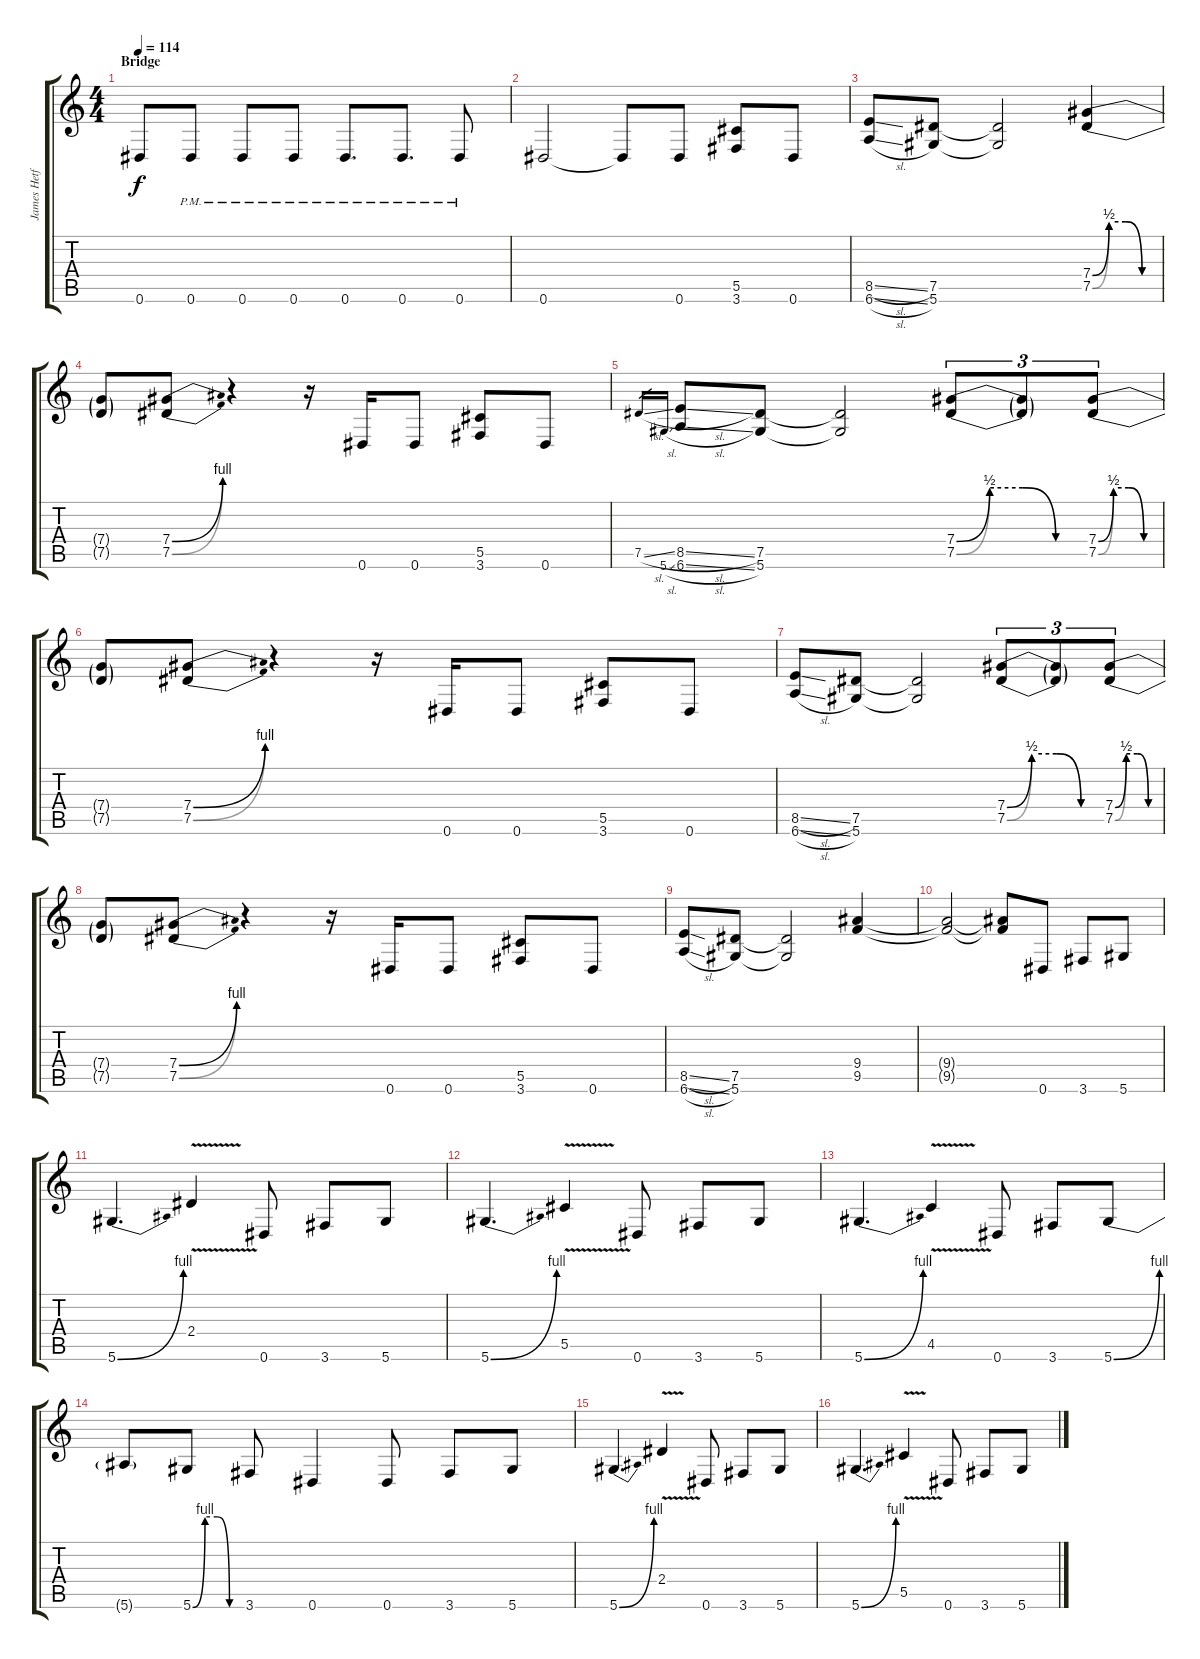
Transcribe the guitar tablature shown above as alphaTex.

\track ("James Hetfield" "James Hetf") {instrument distortionguitar}
\staff {score tabs}
\tuning (Eb4 Bb3 Gb3 Db3 Ab2 Eb2) {hide}
\ts (4 4)
\section ("" "Bridge")
\tempo 114
\clef g2
\ks c
0.6{t}.8{dy f} 0.6{pm}.8 0.6{pm}.8 0.6{pm}.8 0.6{pm}.8{d} 0.6{pm}.8{d} 0.6{pm}.8 |
0.6.2 0.6{t}.8 0.6.8 (5.5 3.6).8 0.6.8 |
(8.5{sl} 6.6{sl}).8 (7.5 5.6).8 (7.5{t} 5.6{t}).2 (7.4{be (custom 0 0 15 2 30 2 45 0 60 0)} 7.5{be (custom 0 0 15 2 30 2 45 0 60 0)}).4 |
(7.4{t} 7.5{t}).8 (7.4{be (bend 0 0 60 4)} 7.5{be (bend 0 0 60 4)}).8 r.4 r.16 0.6.16 0.6.8 (5.5 3.6).8 0.6.8 |
7.5{sl}.16{gr} 5.6{sl}.16{gr} (8.5{sl} 6.6{sl}).8 (7.5 5.6).8 (7.5{t} 5.6{t}).2 (7.4{be (custom 0 0 15 2 30 2 45 0 60 0)} 7.5{be (custom 0 0 15 2 30 2 45 0 60 0)}).8{tu (3 2)} (7.4{t} 7.5{t}).8{tu (3 2)} (7.4{be (custom 0 0 15 2 30 2 45 0 60 0)} 7.5{be (custom 0 0 15 2 30 2 45 0 60 0)}).8{tu (3 2)} |
(7.4{t} 7.5{t}).8 (7.4{be (bend 0 0 60 4)} 7.5{be (bend 0 0 60 4)}).8 r.4 r.16 0.6.16 0.6.8 (5.5 3.6).8 0.6.8 |
(8.5{sl} 6.6{sl}).8 (7.5 5.6).8 (7.5{t} 5.6{t}).2 (7.4{be (custom 0 0 15 2 30 2 45 0 60 0)} 7.5{be (custom 0 0 15 2 30 2 45 0 60 0)}).8{tu (3 2)} (7.4{t} 7.5{t}).8{tu (3 2)} (7.4{be (custom 0 0 15 2 30 2 45 0 60 0)} 7.5{be (custom 0 0 15 2 30 2 45 0 60 0)}).8{tu (3 2)} |
(7.4{t} 7.5{t}).8 (7.4{be (bend 0 0 60 4)} 7.5{be (bend 0 0 60 4)}).8 r.4 r.16 0.6.16 0.6.8 (5.5 3.6).8 0.6.8 |
(8.5{sl} 6.6{sl}).8 (7.5 5.6).8 (7.5{t} 5.6{t}).2 (9.4 9.5).4 |
(9.4{t} 9.5{t}).2 (9.4{t} 9.5{t}).8 0.6.8 3.6.8 5.6.8 |
5.6{be (bend 0 0 60 4)}.4{d} 2.4{v}.4 0.6.8 3.6.8 5.6.8 |
5.6{be (bend 0 0 60 4)}.4{d} 5.5{v}.4 0.6.8 3.6.8 5.6.8 |
5.6{be (bend 0 0 60 4)}.4{d} 4.5{v}.4 0.6.8 3.6.8 5.6{be (bend 0 0 60 4)}.8 |
5.6{t}.8 5.6{be (custom 0 0 15 4 30 4 45 0 60 0)}.8 3.6.8 0.6.4 0.6.8 3.6.8 5.6.8 |
5.6{be (bend 0 0 60 4)}.4{d} 2.4{v}.4 0.6.8 3.6.8 5.6.8 |
5.6{be (bend 0 0 60 4)}.4{d} 5.5{v}.4 0.6.8 3.6.8 5.6.8
